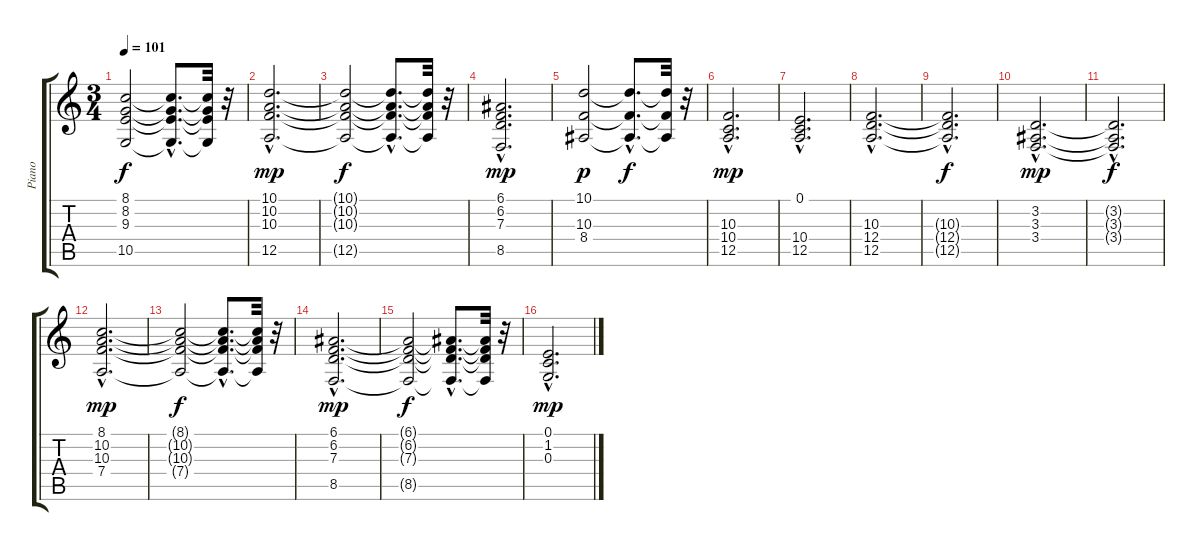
\track ("Piano" "Piano") {instrument stringensemble1}
\staff {score tabs}
\tuning (E4 B3 G3 D3 A2 E2) {hide}
\ts (3 4)
\tempo 101
\clef g2
\ks c
(8.1{t} 8.2{t} 9.3{t} 10.5{t}).2{dy f} (8.1{hac t} 8.2{hac t} 9.3{hac t} 10.5{hac t}).8{d} (8.1{t} 8.2{t} 9.3{t} 10.5{t}).32 r.32 |
(10.1{hac} 10.2{hac} 10.3{hac} 12.5{hac}).2{d dy mp} |
(10.1{t} 10.2{t} 10.3{t} 12.5{t}).2{dy f} (10.1{hac t} 10.2{hac t} 10.3{hac t} 12.5{hac t}).8{d} (10.1{t} 10.2{t} 10.3{t} 12.5{t}).32 r.32 |
(6.1 6.2 7.3 8.5{hac}).2{d dy mp} |
(10.1 10.3 8.4).2{dy p} (10.1{hac t} 10.3{hac t} 8.4{hac t}).8{d dy f} (10.1{t} 10.3{t} 8.4{t}).32 r.32 |
(10.3{hac} 10.4{hac} 12.5{hac}).2{d dy mp} |
(0.1{hac} 10.4{hac} 12.5{hac}).2{d} |
(10.3{hac} 12.4{hac} 12.5{hac}).2{d} |
(10.3{hac t} 12.4{hac t} 12.5{hac t}).2{d dy f} |
(3.2{hac} 3.3{hac} 3.4{hac}).2{d dy mp} |
(3.2{hac t} 3.3{hac t} 3.4{hac t}).2{d dy f} |
(8.1{hac} 10.2{hac} 10.3{hac} 7.4{hac}).2{d dy mp} |
(8.1{t} 10.2{t} 10.3{t} 7.4{t}).2{dy f} (8.1{hac t} 10.2{hac t} 10.3{hac t} 7.4{hac t}).8{d} (8.1{t} 10.2{t} 10.3{t} 7.4{t}).32 r.32 |
(6.1{hac} 6.2{hac} 7.3{hac} 8.5{hac}).2{d dy mp} |
(6.1{t} 6.2{t} 7.3{t} 8.5{t}).2{dy f} (6.1{hac t} 6.2{hac t} 7.3{hac t} 8.5{hac t}).8{d} (6.1{t} 6.2{t} 7.3{t} 8.5{t}).32 r.32 |
(0.1{hac} 1.2{hac} 0.3{hac}).2{d dy mp}
